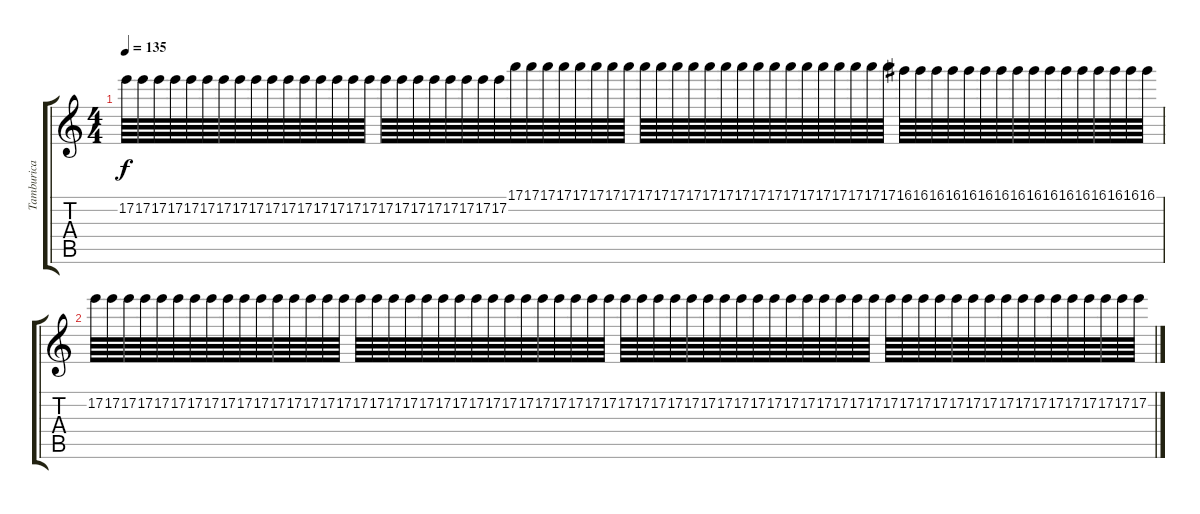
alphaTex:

\track ("Tamburica" "Tamburica") {instrument acousticguitarnylon}
\staff {score tabs}
\tuning (E4 B3 G3 D3 A2 E2) {hide}
\ts (4 4)
\tempo 135
\clef g2
\ks c
17.2.64{dy f} 17.2.64 17.2.64 17.2.64 17.2.64 17.2.64 17.2.64 17.2.64 17.2.64 17.2.64 17.2.64 17.2.64 17.2.64 17.2.64 17.2.64 17.2.64 17.2.64 17.2.64 17.2.64 17.2.64 17.2.64 17.2.64 17.2.64 17.2.64 17.1.64 17.1.64 17.1.64 17.1.64 17.1.64 17.1.64 17.1.64 17.1.64 17.1.64 17.1.64 17.1.64 17.1.64 17.1.64 17.1.64 17.1.64 17.1.64 17.1.64 17.1.64 17.1.64 17.1.64 17.1.64 17.1.64 17.1.64 17.1.64 16.1.64 16.1.64 16.1.64 16.1.64 16.1.64 16.1.64 16.1.64 16.1.64 16.1.64 16.1.64 16.1.64 16.1.64 16.1.64 16.1.64 16.1.64 16.1.64 |
17.2.64 17.2.64 17.2.64 17.2.64 17.2.64 17.2.64 17.2.64 17.2.64 17.2.64 17.2.64 17.2.64 17.2.64 17.2.64 17.2.64 17.2.64 17.2.64 17.2.64 17.2.64 17.2.64 17.2.64 17.2.64 17.2.64 17.2.64 17.2.64 17.2.64 17.2.64 17.2.64 17.2.64 17.2.64 17.2.64 17.2.64 17.2.64 17.2.64 17.2.64 17.2.64 17.2.64 17.2.64 17.2.64 17.2.64 17.2.64 17.2.64 17.2.64 17.2.64 17.2.64 17.2.64 17.2.64 17.2.64 17.2.64 17.2.64 17.2.64 17.2.64 17.2.64 17.2.64 17.2.64 17.2.64 17.2.64 17.2.64 17.2.64 17.2.64 17.2.64 17.2.64 17.2.64 17.2.64 17.2.64
